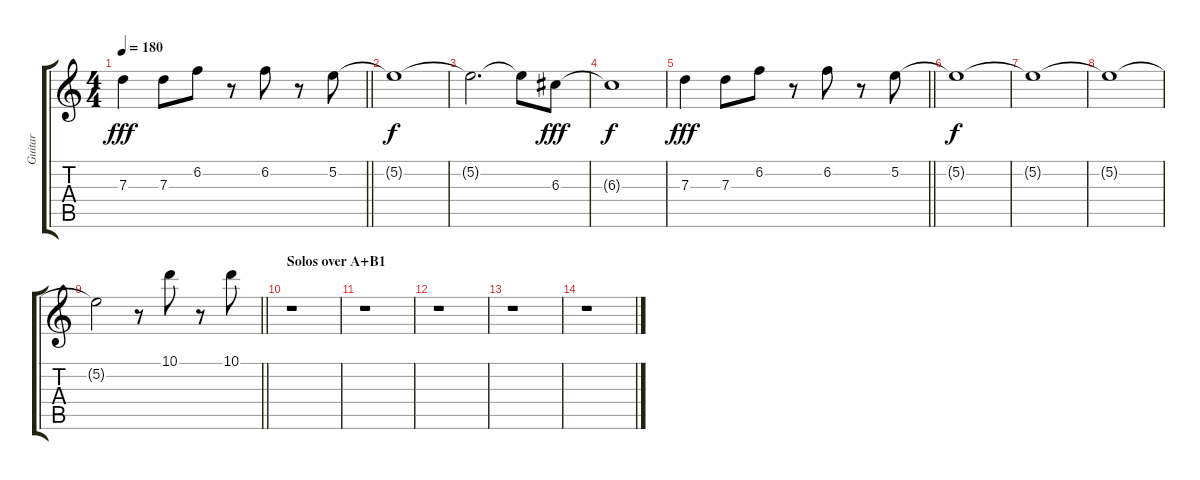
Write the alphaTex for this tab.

\track ("Guitar" "Guitar") {instrument overdrivenguitar}
\staff {score tabs}
\tuning (E4 B3 G3 D3 A2 E2) {hide}
\ts (4 4)
\tempo 180
\clef g2
\barLineRight lightlight
\ks c
7.3.4{dy fff} 7.3.8 6.2.8 r.8 6.2.8 r.8 5.2.8 |
5.2{t}.1{dy f} |
5.2{t}.2{d} 5.2{t}.8 6.3.8{dy fff} |
6.3{t}.1{dy f} |
\barLineRight lightlight
7.3.4{dy fff} 7.3.8 6.2.8 r.8 6.2.8 r.8 5.2.8 |
5.2{t}.1{dy f} |
5.2{t}.1 |
5.2{t}.1 |
\barLineRight lightlight
5.2{t}.2 r.8 10.1.8 r.8 10.1.8 |
\section ("" "Solos over A+B1")
r.1 |
r.1 |
r.1 |
r.1 |
r.1
